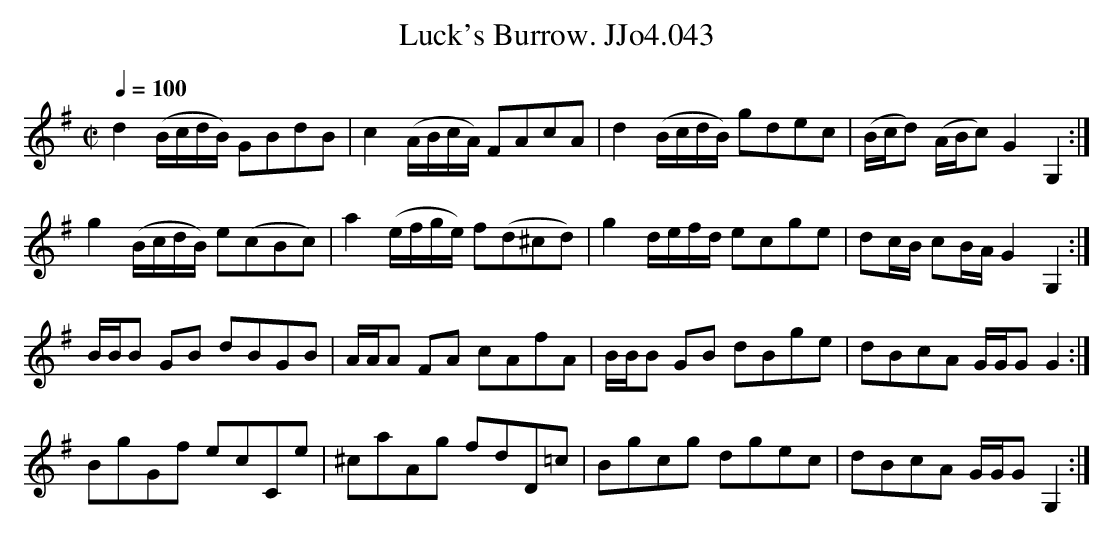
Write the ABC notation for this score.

X:1
T:Luck's Burrow. JJo4.043
M:C|
L:1/8
Q:1/4=100
K:G
d2(B/c/d/B/) GBdB|c2(A/B/c/A/) FAcA|d2(B/c/d/B/) gdec|(B/c/d) (A/B/c)G2G,2:|
g2(B/c/d/B/) e(cBc)|a2 (e/f/g/e/) f(d^cd)|g2 d/e/f/d/ ecge|dc/B/ cB/A/ G2G,2:|
B/B/B GB dBGB|A/A/A FA cAfA|B/B/B GB dBge|dBcA G/G/GG2:|
BgGf ecCe|^caAg fdD=c|Bgcg dgec|dBcA G/G/GG,2:|
